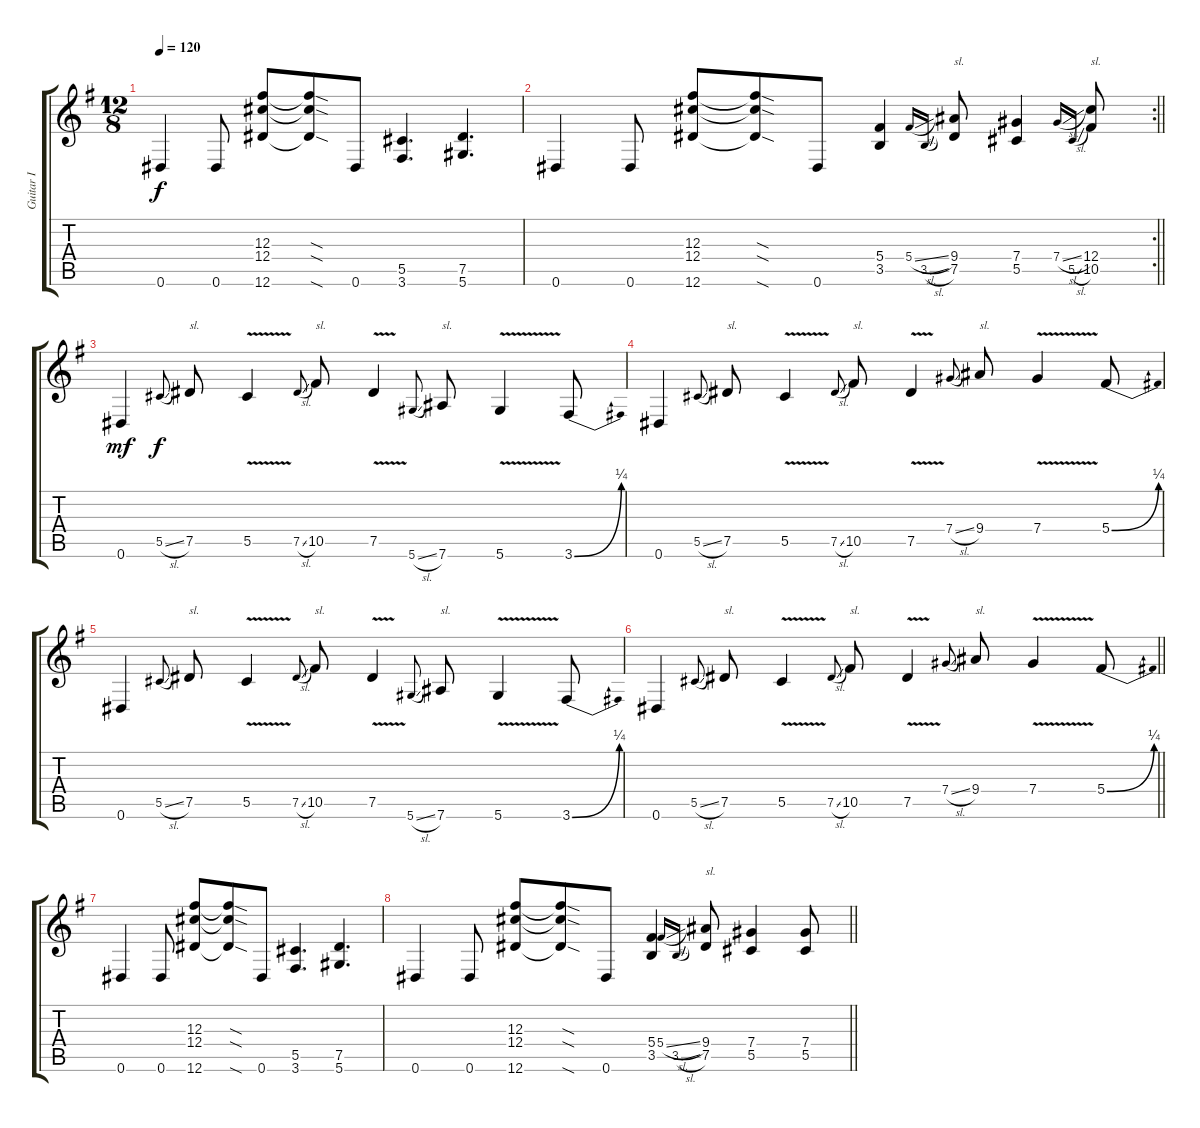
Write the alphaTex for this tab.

\track ("Guitar I" "Guitar I") {instrument distortionguitar}
\staff {score tabs}
\tuning (Eb4 Bb3 Gb3 Db3 Ab2 Eb2) {hide}
\ts (12 8)
\tempo 120
\clef g2
\ks eminor
0.6.4{dy f} 0.6.8 (12.3 12.4 12.6).8 (12.3{sod t} 12.4{sod t} 12.6{sod t}).8 0.6.8 (5.5 3.6).4{d} (7.5 5.6).4{d} |
\rc 2
\barLineRight lightlight
0.6.4 0.6.8 (12.3 12.4 12.6).8 (12.3{sod t} 12.4{sod t} 12.6{sod t}).8 0.6.8 (5.4 3.5).4 5.4{sl}.16{gr onbeat} 3.5{sl}.16{gr onbeat} (9.4 7.5).8{txt "sl."} (7.4 5.5).4 7.4{sl}.16{gr onbeat} 5.5{sl}.16{gr onbeat} (12.4 10.5).8{txt "sl."} |
0.6.4{dy mf volume 14} 5.5{sl}.8{gr onbeat dy f} 7.5.8{txt "sl."} 5.5{v}.4 7.5{sl}.8{gr onbeat} 10.5.8{txt "sl."} 7.5{v}.4 5.6{sl}.8{gr onbeat} 7.6.8{txt "sl."} 5.6{v}.4 3.6{be (bend 0 0 60 1)}.8 |
0.6.4 5.5{sl}.8{gr onbeat} 7.5.8{txt "sl."} 5.5{v}.4 7.5{sl}.8{gr onbeat} 10.5.8{txt "sl."} 7.5{v}.4 7.4{sl}.8{gr onbeat} 9.4.8{txt "sl."} 7.4{v}.4 5.4{be (bend 0 0 60 1)}.8 |
0.6.4 5.5{sl}.8{gr onbeat} 7.5.8{txt "sl."} 5.5{v}.4 7.5{sl}.8{gr onbeat} 10.5.8{txt "sl."} 7.5{v}.4 5.6{sl}.8{gr onbeat} 7.6.8{txt "sl."} 5.6{v}.4 3.6{be (bend 0 0 60 1)}.8 |
\barLineRight lightlight
0.6.4 5.5{sl}.8{gr onbeat} 7.5.8{txt "sl."} 5.5{v}.4 7.5{sl}.8{gr onbeat} 10.5.8{txt "sl."} 7.5{v}.4 7.4{sl}.8{gr onbeat} 9.4.8{txt "sl."} 7.4{v}.4 5.4{be (bend 0 0 60 1)}.8 |
0.6.4{volume 13} 0.6.8 (12.3 12.4 12.6).8 (12.3{sod t} 12.4{sod t} 12.6{sod t}).8 0.6.8 (5.5 3.6).4{d} (7.5 5.6).4{d} |
\barLineRight lightlight
0.6.4 0.6.8 (12.3 12.4 12.6).8 (12.3{sod t} 12.4{sod t} 12.6{sod t}).8 0.6.8 (5.4 3.5).4 5.4{sl}.16{gr onbeat} 3.5{sl}.16{gr onbeat} (9.4 7.5).8{txt "sl."} (7.4 5.5).4 (7.4 5.5).8
